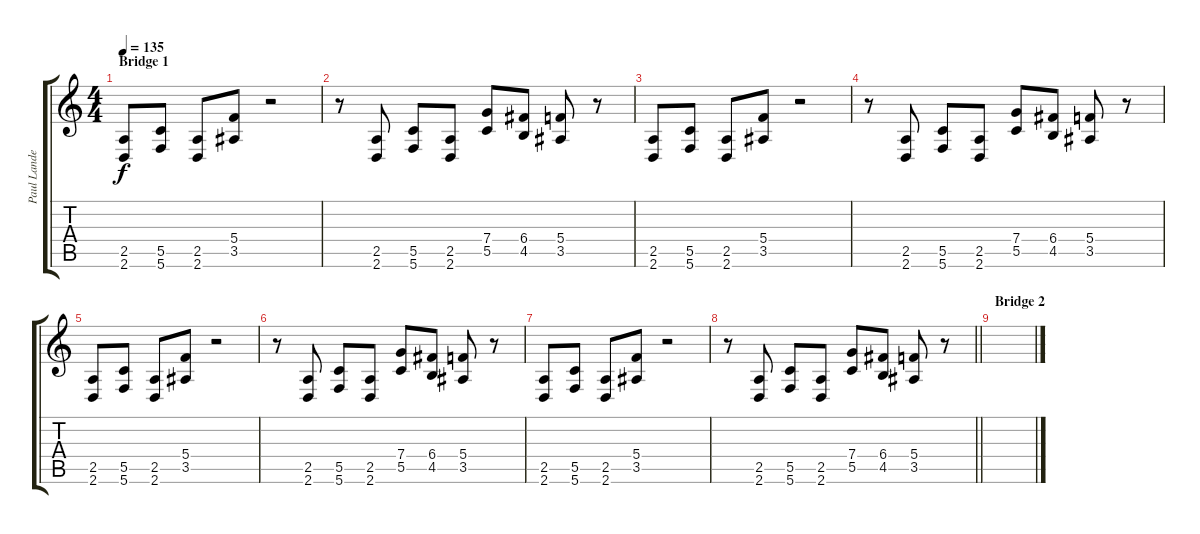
\track ("Paul Landers" "Paul Lande") {instrument distortionguitar}
\staff {score tabs}
\tuning (D4 A3 F3 C3 G2 C2) {hide}
\ts (4 4)
\section ("" "Bridge 1")
\tempo 135
\clef g2
\ks c
(2.5 2.6).8{dy f} (5.5 5.6).8 (2.5 2.6).8 (5.4 3.5).8 r.2 |
r.8 (2.5 2.6).8 (5.5 5.6).8 (2.5 2.6).8 (7.4 5.5).8 (6.4 4.5).8 (5.4 3.5).8 r.8 |
(2.5 2.6).8 (5.5 5.6).8 (2.5 2.6).8 (5.4 3.5).8 r.2 |
r.8 (2.5 2.6).8 (5.5 5.6).8 (2.5 2.6).8 (7.4 5.5).8 (6.4 4.5).8 (5.4 3.5).8 r.8 |
(2.5 2.6).8 (5.5 5.6).8 (2.5 2.6).8 (5.4 3.5).8 r.2 |
r.8 (2.5 2.6).8 (5.5 5.6).8 (2.5 2.6).8 (7.4 5.5).8 (6.4 4.5).8 (5.4 3.5).8 r.8 |
(2.5 2.6).8 (5.5 5.6).8 (2.5 2.6).8 (5.4 3.5).8 r.2 |
\barLineRight lightlight
r.8 (2.5 2.6).8 (5.5 5.6).8 (2.5 2.6).8 (7.4 5.5).8 (6.4 4.5).8 (5.4 3.5).8 r.8 |
\section ("" "Bridge 2")
